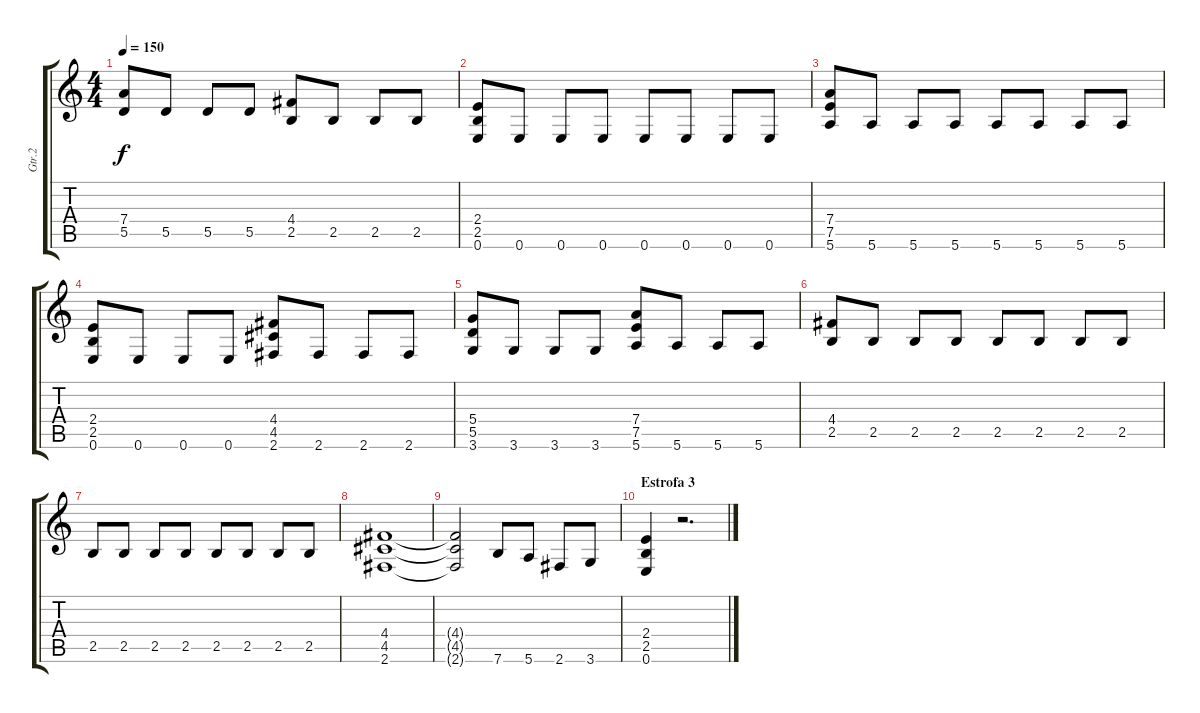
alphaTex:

\track ("Gtr.2" "Gtr.2") {instrument distortionguitar}
\staff {score tabs}
\tuning (E4 B3 G3 D3 A2 E2) {hide}
\ts (4 4)
\tempo 150
\clef g2
\ks c
(7.4 5.5).8{dy f} 5.5.8 5.5.8 5.5.8 (4.4 2.5).8 2.5.8 2.5.8 2.5.8 |
(2.4 2.5 0.6).8 0.6.8 0.6.8 0.6.8 0.6.8 0.6.8 0.6.8 0.6.8 |
(7.4 7.5 5.6).8 5.6.8 5.6.8 5.6.8 5.6.8 5.6.8 5.6.8 5.6.8 |
(2.4 2.5 0.6).8 0.6.8 0.6.8 0.6.8 (4.4 4.5 2.6).8 2.6.8 2.6.8 2.6.8 |
(5.4 5.5 3.6).8 3.6.8 3.6.8 3.6.8 (7.4 7.5 5.6).8 5.6.8 5.6.8 5.6.8 |
(4.4 2.5).8 2.5.8 2.5.8 2.5.8 2.5.8 2.5.8 2.5.8 2.5.8 |
2.5.8 2.5.8 2.5.8 2.5.8 2.5.8 2.5.8 2.5.8 2.5.8 |
(4.4 4.5 2.6).1 |
(4.4{t} 4.5{t} 2.6{t}).2 7.6.8 5.6.8 2.6.8 3.6.8 |
\section ("" "Estrofa 3")
(2.4 2.5 0.6).4 r.2{d}
